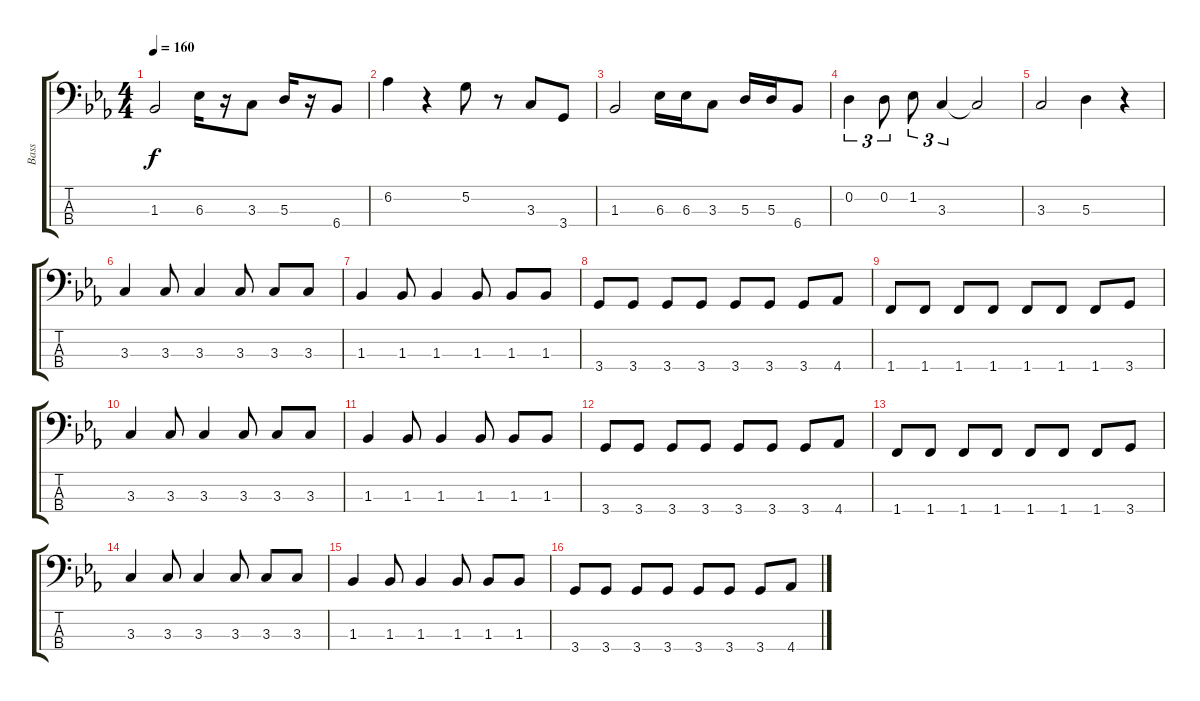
\track ("Bass" "Bass") {instrument electricbassfinger}
\staff {score tabs}
\tuning (G2 D2 A1 E1) {hide}
\ts (4 4)
\tempo 160
\clef f4
\ks eb
1.3.2{dy f} 6.3.16 r.16 3.3.8 5.3.16 r.16 6.4.8 |
6.2.4 r.4 5.2.8 r.8 3.3.8 3.4.8 |
1.3.2 6.3.16 6.3.16 3.3.8 5.3.16 5.3.16 6.4.8 |
0.2.4{tu (3 2)} 0.2.8{tu (3 2)} 1.2.8{tu (3 2)} 3.3.4{tu (3 2)} 3.3{t}.2 |
3.3.2 5.3.4 r.4 |
3.3.4 3.3.8 3.3.4 3.3.8 3.3.8 3.3.8 |
1.3.4 1.3.8 1.3.4 1.3.8 1.3.8 1.3.8 |
3.4.8 3.4.8 3.4.8 3.4.8 3.4.8 3.4.8 3.4.8 4.4.8 |
1.4.8 1.4.8 1.4.8 1.4.8 1.4.8 1.4.8 1.4.8 3.4.8 |
3.3.4 3.3.8 3.3.4 3.3.8 3.3.8 3.3.8 |
1.3.4 1.3.8 1.3.4 1.3.8 1.3.8 1.3.8 |
3.4.8 3.4.8 3.4.8 3.4.8 3.4.8 3.4.8 3.4.8 4.4.8 |
1.4.8 1.4.8 1.4.8 1.4.8 1.4.8 1.4.8 1.4.8 3.4.8 |
3.3.4 3.3.8 3.3.4 3.3.8 3.3.8 3.3.8 |
1.3.4 1.3.8 1.3.4 1.3.8 1.3.8 1.3.8 |
3.4.8 3.4.8 3.4.8 3.4.8 3.4.8 3.4.8 3.4.8 4.4.8
